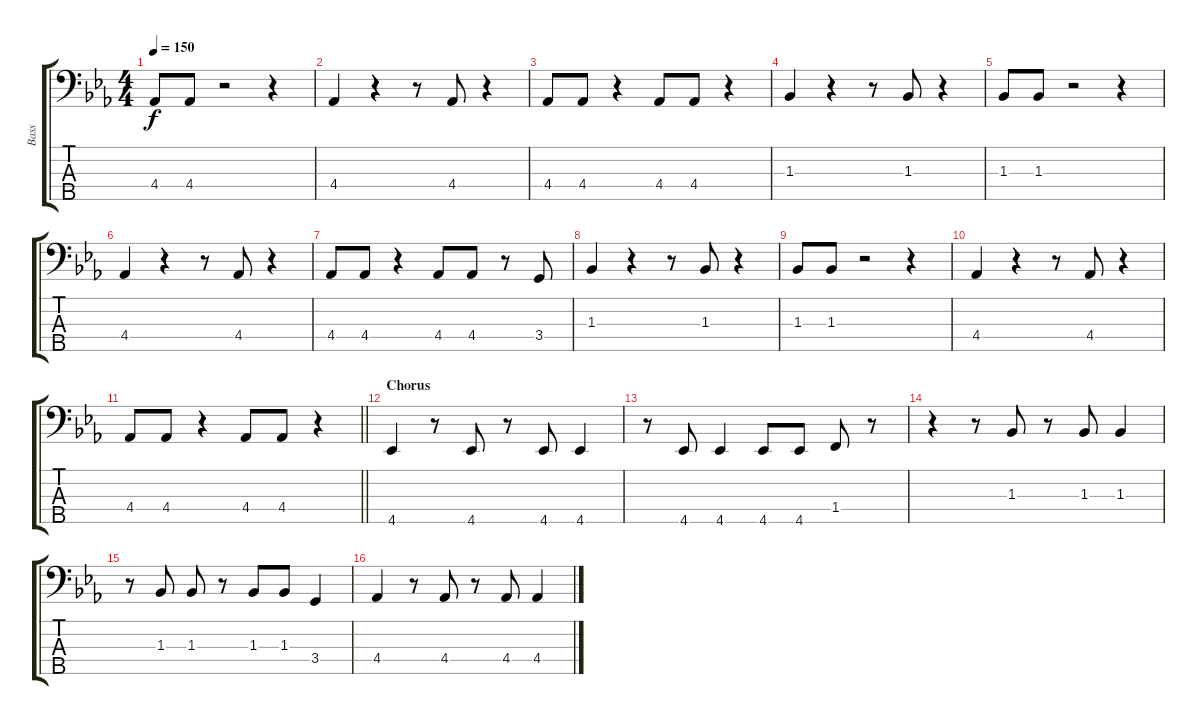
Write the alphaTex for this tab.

\track ("Bass" "Bass") {instrument electricbassfinger}
\staff {score tabs}
\tuning (G2 D2 A1 E1 B0) {hide}
\ts (4 4)
\tempo 150
\clef f4
\ks eb
4.4.8{dy f} 4.4.8 r.2 r.4 |
4.4.4 r.4 r.8 4.4.8 r.4 |
4.4.8 4.4.8 r.4 4.4.8 4.4.8 r.4 |
1.3.4 r.4 r.8 1.3.8 r.4 |
1.3.8 1.3.8 r.2 r.4 |
4.4.4 r.4 r.8 4.4.8 r.4 |
4.4.8 4.4.8 r.4 4.4.8 4.4.8 r.8 3.4.8 |
1.3.4 r.4 r.8 1.3.8 r.4 |
1.3.8 1.3.8 r.2 r.4 |
4.4.4 r.4 r.8 4.4.8 r.4 |
\barLineRight lightlight
4.4.8 4.4.8 r.4 4.4.8 4.4.8 r.4 |
\section ("" "Chorus")
4.5.4 r.8 4.5.8 r.8 4.5.8 4.5.4 |
r.8 4.5.8 4.5.4 4.5.8 4.5.8 1.4.8 r.8 |
r.4 r.8 1.3.8 r.8 1.3.8 1.3.4 |
r.8 1.3.8 1.3.8 r.8 1.3.8 1.3.8 3.4.4 |
4.4.4 r.8 4.4.8 r.8 4.4.8 4.4.4
